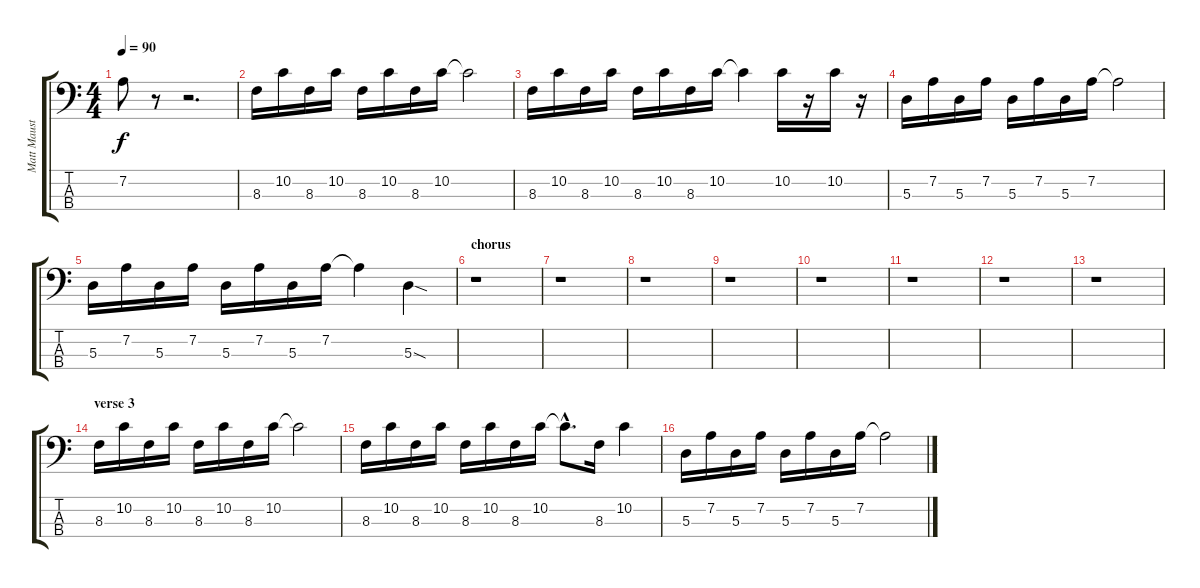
\track ("Matt Maust-bass" "Matt Maust") {instrument electricguitarclean}
\staff {score tabs}
\tuning (G2 D2 A1 E1) {hide}
\ts (4 4)
\tempo 90
\clef f4
\ks c
7.2{t}.8{dy f} r.8 r.2{d} |
8.3.16 10.2.16 8.3.16 10.2.16 8.3.16 10.2.16 8.3.16 10.2.16 10.2{t}.2 |
8.3.16 10.2.16 8.3.16 10.2.16 8.3.16 10.2.16 8.3.16 10.2.16 10.2{t}.4 10.2.16 r.16 10.2.16 r.16 |
5.3.16 7.2.16 5.3.16 7.2.16 5.3.16 7.2.16 5.3.16 7.2.16 7.2{t}.2 |
5.3.16 7.2.16 5.3.16 7.2.16 5.3.16 7.2.16 5.3.16 7.2.16 7.2{t}.4 5.3{sod}.4 |
\section ("" "chorus")
r.1 |
r.1 |
r.1 |
r.1 |
r.1 |
r.1 |
r.1 |
r.1 |
\section ("" "verse 3")
8.3.16 10.2.16 8.3.16 10.2.16 8.3.16 10.2.16 8.3.16 10.2.16 10.2{t}.2 |
8.3.16 10.2.16 8.3.16 10.2.16 8.3.16 10.2.16 8.3.16 10.2.16 10.2{hac t}.8{d} 8.3.16 10.2.4 |
5.3.16 7.2.16 5.3.16 7.2.16 5.3.16 7.2.16 5.3.16 7.2.16 7.2{t}.2
